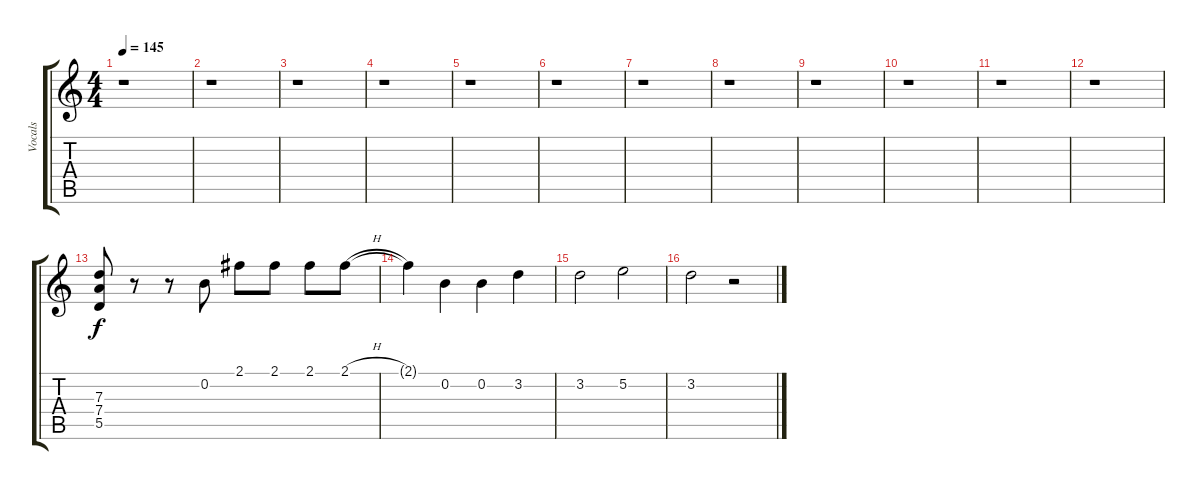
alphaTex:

\track ("Vocals" "Vocals") {instrument acousticguitarnylon}
\staff {score tabs}
\tuning (E4 B3 G3 D3 A2 E2) {hide}
\ts (4 4)
\tempo 145
\clef g2
\ks c
r.1{dy f} |
r.1 |
r.1 |
r.1 |
r.1 |
r.1 |
r.1 |
r.1 |
r.1 |
r.1 |
r.1 |
r.1 |
(7.3 7.4 5.5).8 r.8 r.8 0.2.8 2.1.8 2.1.8 2.1.8 2.1{h}.8 |
2.1{t}.4 0.2.4 0.2.4 3.2.4 |
3.2.2 5.2.2 |
3.2.2 r.2
